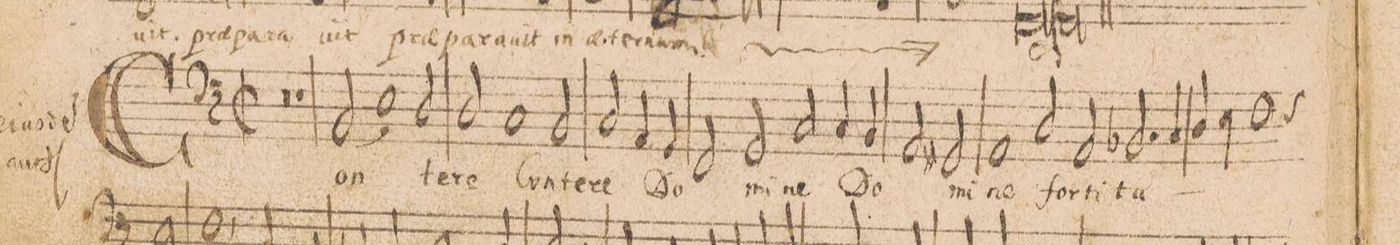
**kern	**text
*I"[BASSVS.]	*
*clefF4	*
*k[]	*
*met(C|)	*
*M2/1	*
0r	.
=2-	=2-
1r	.
(<2BB/	Con-
1E\)	.
=3-	=3-
2D/	-te-
2D/	-re
1C/	Con-
=4-	=4-
2BB/	-te-
2C/	-re
4AA/	Do-
4GG/	.
=5-	=5-
2FF/	.
2GG/	-mi-
2C/	-ne
4C/	Do-
4BB/	.
=6-	=6-
2AA/	.
2GG#X/	-mi-
1AA/	-ne
=7-	=7-
2D/	for-
2AA/	-ti-
2.BB-X/	-tu-
4C/	.
=8-	=8-
4D/	.
4E\	.
*custos:E	*
1F\	.
*2\right	*
*-	*-
